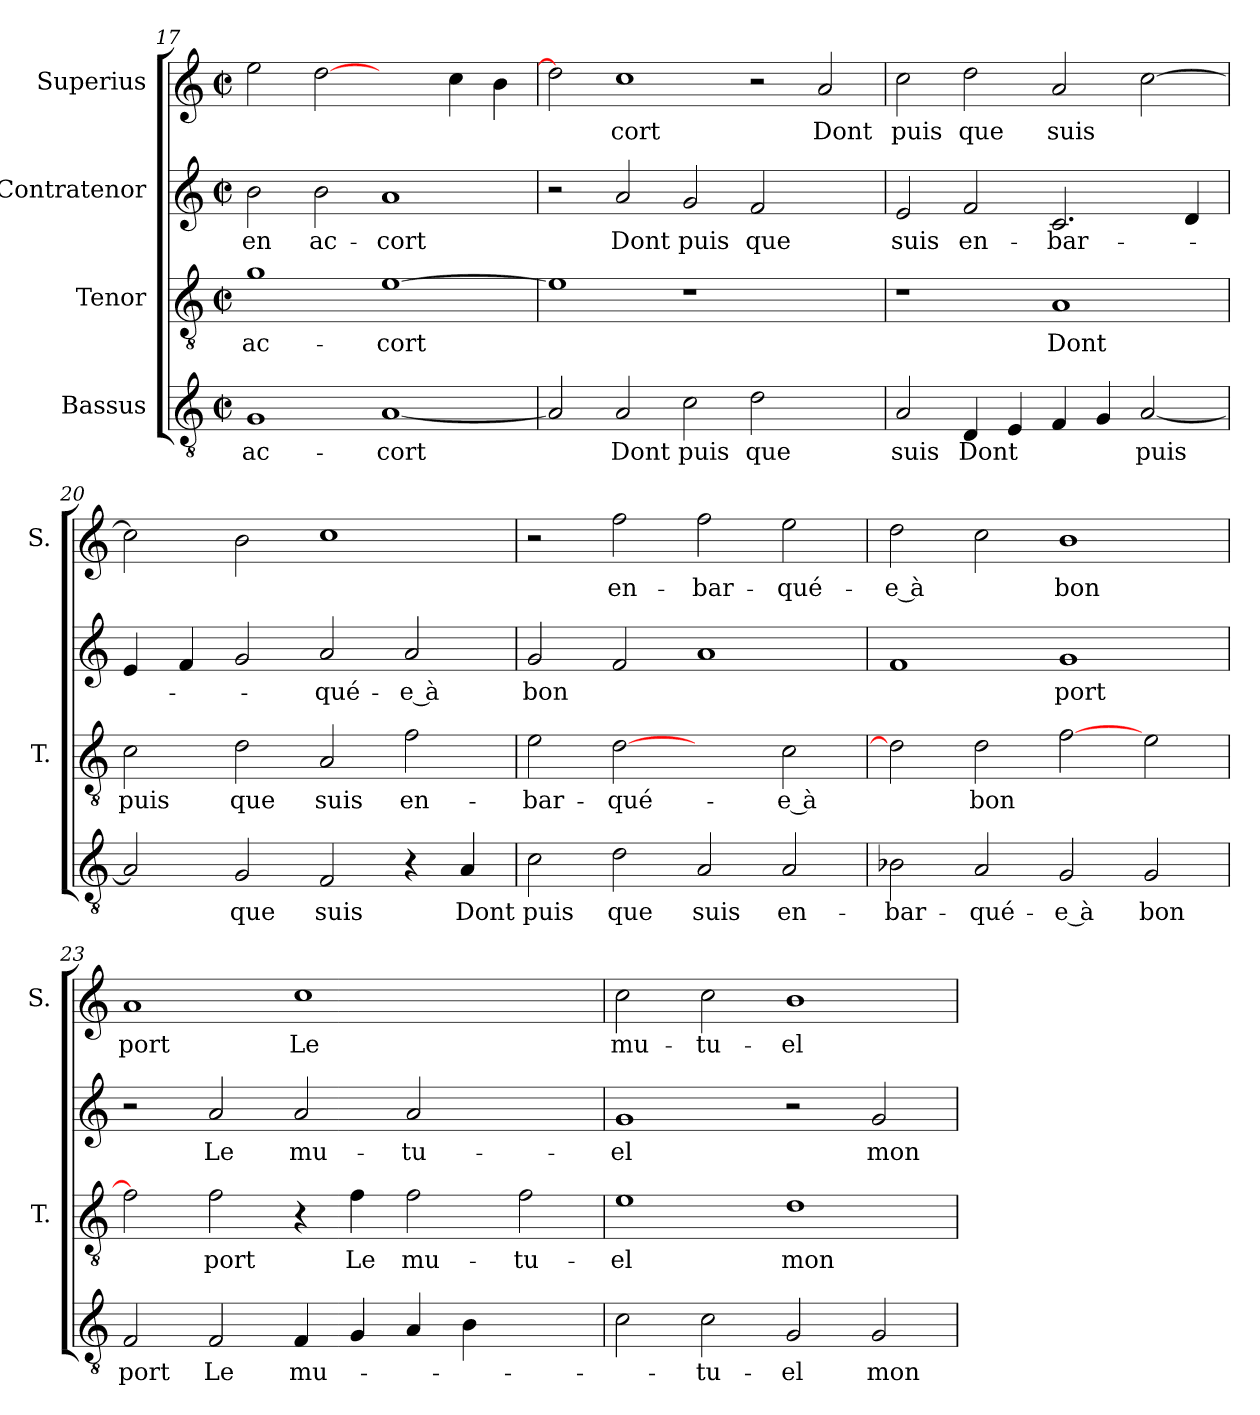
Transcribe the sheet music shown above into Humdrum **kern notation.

**kern	**text	**kern	**text	**kern	**text	**kern	**text
*part4	*part4	*part3	*part3	*part2	*part2	*part1	*part1
*staff4	*staff4	*staff3	*staff3	*staff2	*staff2	*staff1	*staff1
*I"Bassus	*	*I"Tenor	*	*I"Contratenor	*	*I"Superius	*
*	*	*I'T.	*	*	*	*I'S.	*
!!LO:PB:g=z
*clefGv2	*	*clefGv2	*	*clefG2	*	*clefG2	*
*k[]	*	*k[]	*	*k[]	*	*k[]	*
*C:	*	*C:	*	*C:	*	*C:	*
*M2/2	*	*M2/2	*	*M2/2	*	*M2/2	*
*met(c|)	*	*met(c|)	*	*met(c|)	*	*met(c|)	*
=17	=17	=17	=17	=17	=17	=17	=17
1G/	ac-	1g\	ac-	2b\	en	2ee\	.
.	.	.	.	2b\	ac-	[2dd\	.
[1A/	-cort	[1e\	-cort	1a/	-cort	2ryy	.
.	.	.	.	.	.	4cc\	.
.	.	.	.	.	.	4b\	.
=18	=18	=18	=18	=18	=18	=18	=18
2A/]	.	1e\]	.	2r	.	2dd\]	.
2A/	Dont	.	.	2a/	Dont	1cc\	-cort
2c\	puis	1r	.	2g/	puis	.	.
2d\	que	.	.	2f/	que	2r	.
2ryy	.	2ryy	.	2ryy	.	2a/	Dont
=19	=19	=19	=19	=19	=19	=19	=19
2A/	suis	1r	.	2e/	suis	2cc\	puis
4D/	Dont	.	.	2f/	en-	2dd\	que
4E/	.	.	.	.	.	.	.
4F/	.	1A/	Dont	2.c/	-bar-	2a/	suis
4G/	.	.	.	.	.	.	.
[2A/	puis	.	.	.	.	[2cc\	.
.	.	.	.	4d/	.	.	.
=20	=20	=20	=20	=20	=20	=20	=20
2A/]	.	2c\	puis	4e/	.	2cc\]	.
.	.	.	.	4f/	.	.	.
2G/	que	2d\	que	2g/	.	2b\	.
2F/	suis	2A/	suis	2a/	-qué-	1cc\	.
4r	.	2f\	en-	2a/	-e à	.	.
4A/	Dont	.	.	.	.	.	.
=21	=21	=21	=21	=21	=21	=21	=21
2c\	puis	2e\	-bar-	2g/	bon	2r	.
2d\	que	[2d\	-qué-	2f/	.	2ff\	en-
2A/	suis	2ryy	.	1a/	.	2ff\	-bar-
2A/	en-	2c\	-e à	.	.	2ee\	-qué-
!!LO:LB:g=z
=22	=22	=22	=22	=22	=22	=22	=22
2B-X\	-bar-	2d\]	.	1f/	.	2dd\	-e à
2A/	-qué-	2d\	bon	.	.	2cc\	.
2G/	-e à	[2f\	.	1g/	port	1b\	bon
2G/	bon	2e\	.	.	.	.	.
=23	=23	=23	=23	=23	=23	=23	=23
2F/	port	2f\]	.	2r	.	1a/	port
2F/	Le	2f\	port	2a/	Le	.	.
4F/	mu-	4r	.	2a/	mu-	1cc\	Le
4G/	.	4f\	Le	.	.	.	.
4A/	.	2f\	mu-	2a/	-tu-	.	.
4B\	.	.	.	.	.	.	.
2ryy	.	2f\	-tu-	2ryy	.	2ryy	.
=24	=24	=24	=24	=24	=24	=24	=24
2c\	.	1e\	-el	1g/	-el	2cc\	mu-
2c\	-tu-	.	.	.	.	2cc\	-tu-
2G/	-el	1d\	mon	2r	.	1b\	-el
2G/	mon	.	.	2g/	mon	.	.
=	=	=	=	=	=	=	=
*-	*-	*-	*-	*-	*-	*-	*-
